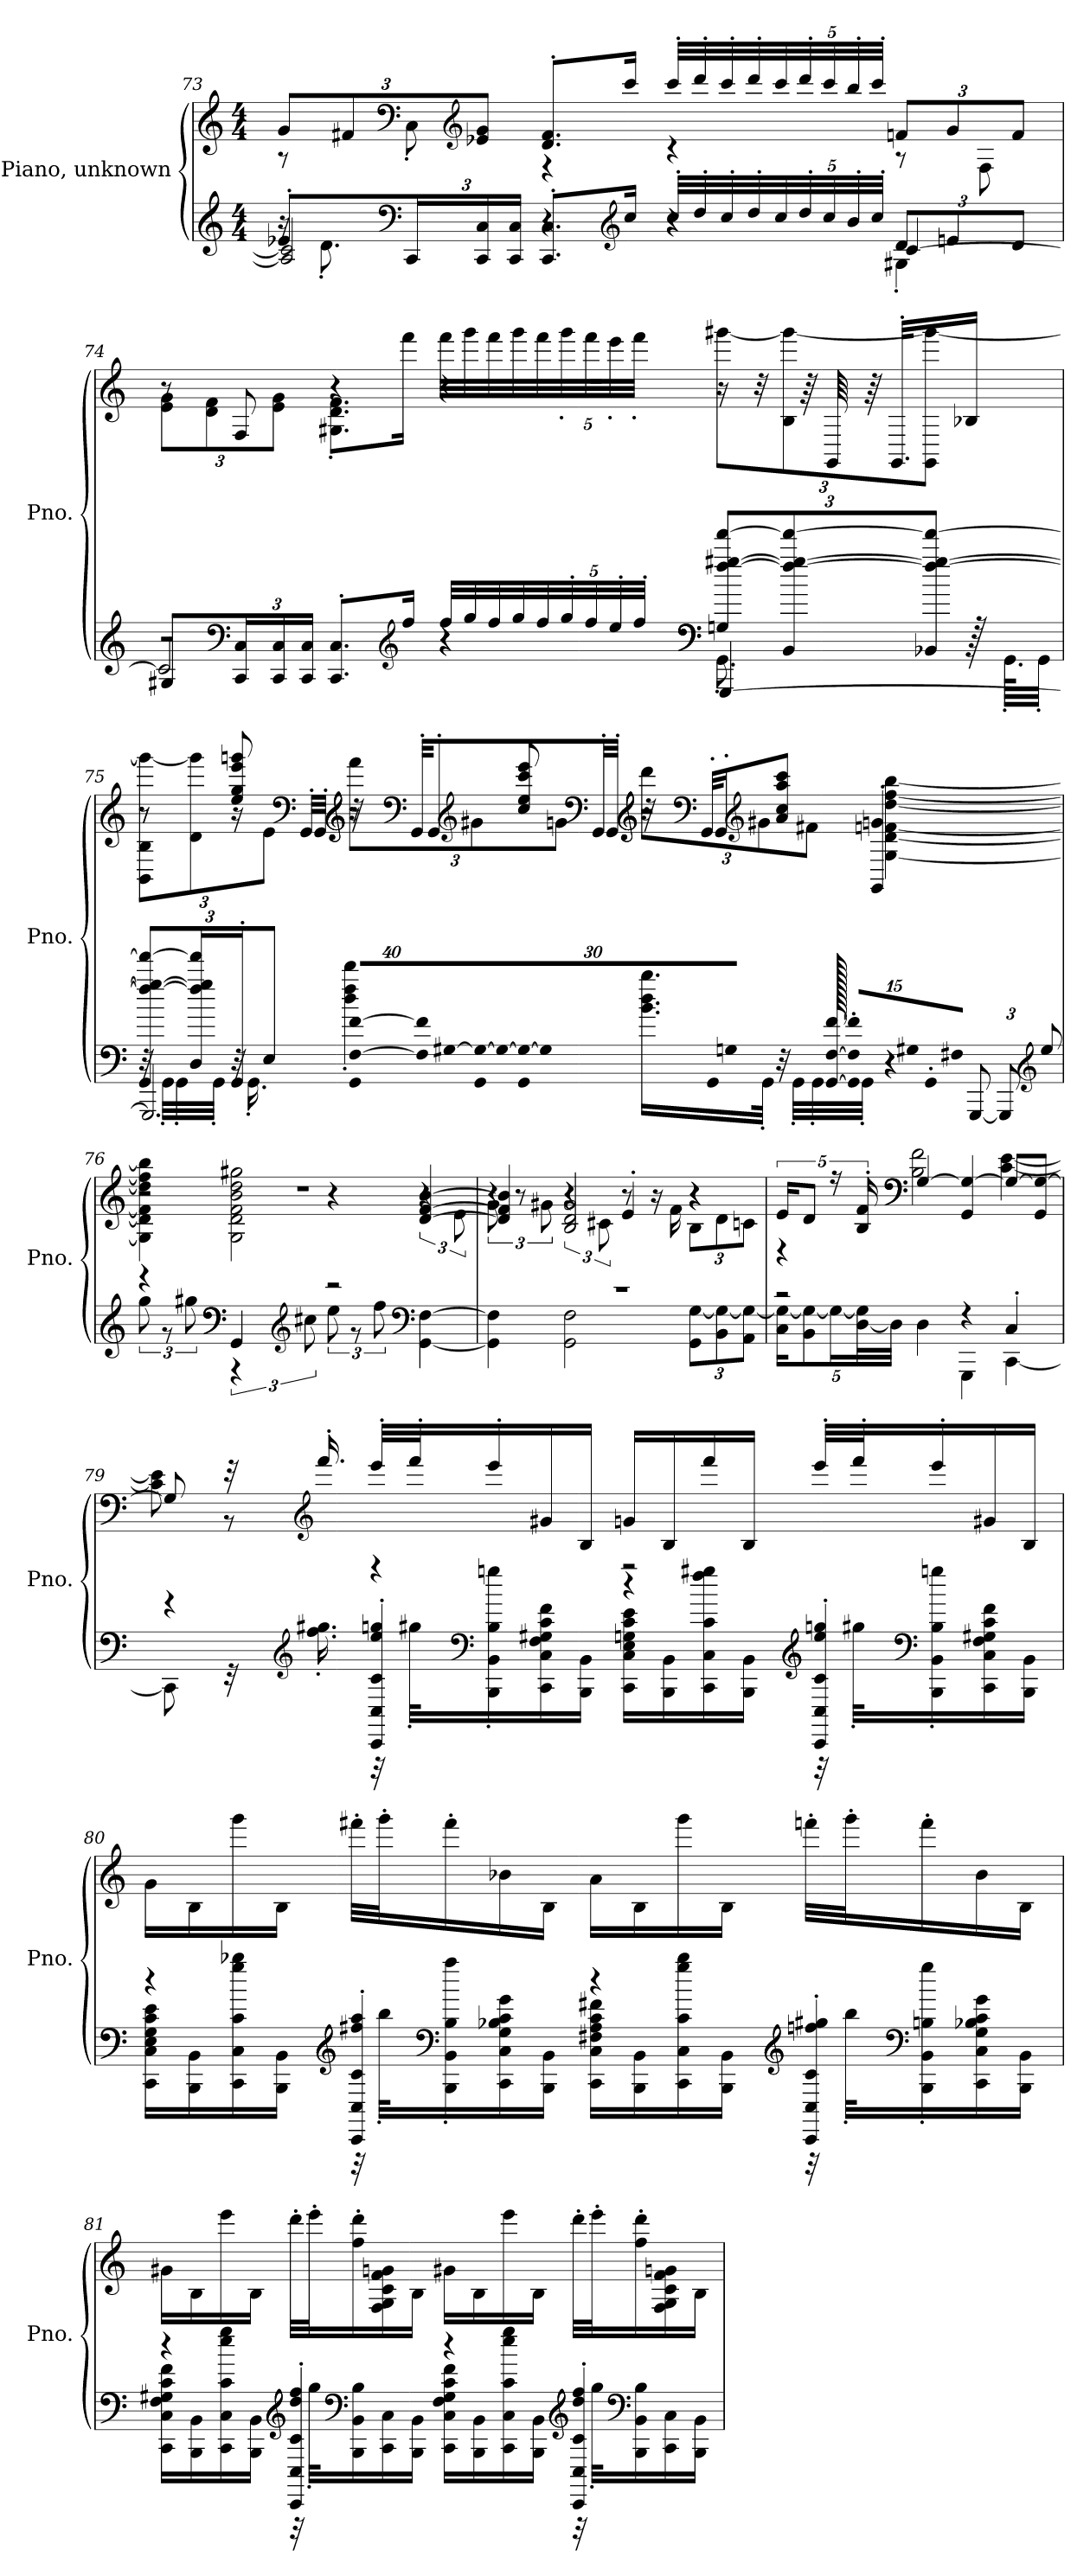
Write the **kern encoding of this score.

**kern	**kern
*part1	*part1
*staff2	*staff1
*I"Piano, unknown	*
*I'Pno.	*
!!LO:PB:g=z
*clefG2	*clefG2
*k[]	*k[]
*M4/4	*M4/4
=73	=73
*^	*
*	*^	*
*	*	*	*Xbrackettup
*	*	*	*^
8e-X'/L	16r	2A/] 2c/]	12g/L	8r
.	8.d'\	.	.	.
.	.	.	12f#X/	.
*clefF4	*	*	*clefF4	*
*Xbrackettup	*	*	*	*
24CC/L	.	.	.	8C'\
*	*	*	*clefG2	*
24CC/ 24C/	.	.	12e-X/ 12g/J	.
24CC/ 24C/JJ	.	.	.	.
8.CC/' 8.C/'L	4r	.	8.d/' 8.f#/'L	4r
*clefG2	*	*	*	*
16cc/Jk	.	.	16ccc/Jk	.
32cc'/LLL	4r	4r	32ccc'/LLL	4r
32dd'/	.	.	32ddd'/	.
32cc'/	.	.	32ccc'/	.
32dd'/	.	.	32ddd'/	.
40cc/	.	.	40ccc/	.
40dd'/	.	.	40ddd'/	.
40cc/	.	.	40ccc/	.
40b'/	.	.	40bb'/	.
40cc'/JJJ	.	.	40ccc'/JJJ	.
12d/L	4G#X'\	[4c/	12fn/L	8r
12en/	.	.	12g/	.
.	.	.	.	8F\
12d/J	.	.	12f/J	.
!!LO:LB:g=z
=74	=74	=74	=74	=74
*	*	*	*	*^
8G#X/L	2r	2c/]	1r	12e\ 12g\L	8r
.	.	.	.	12d\ 12f\	.
*clefF4	*	*	*	*	*
24CC/ 24C/L	.	.	.	.	8F/
24CC/ 24C/	.	.	.	12e\ 12g\J	.
24CC/ 24C/JJ	.	.	.	.	.
8.CC/' 8.C/'L	.	.	.	8.G#X\' 8.d\' 8.f\'L	4r
*clefG2	*	*	*	*	*
16ff/Jk	.	.	.	16fff\Jk	.
32ff/LLL	4r	4r	.	32fff\LLL	4r
32gg/	.	.	.	32ggg\	.
32ff/	.	.	.	32fff\	.
32gg/	.	.	.	32ggg\	.
40ff/	.	.	.	40fff\	.
40gg'/	.	.	.	40ggg'\	.
40ff/	.	.	.	40fff\	.
40ee'/	.	.	.	40eee'\	.
40ff'/JJJ	.	.	.	40fff'\JJJ	.
*clefF4	*	*	*	*	*
12Gn/ [12ff/ [12gg#X/ [12fff/L	8.GG'\	[4GGG/	.	[12ggg#X\L	16r
.	.	.	.	.	32r
12BB/ 12ff/_ 12gg#/_ 12fff/_	.	.	.	12B\ 12ggg#\_	.
.	.	.	.	.	64r
.	.	.	.	.	64GG/
.	.	.	.	.	64r
.	.	.	.	.	32.GG'/KLL
12BB-X/ 12ff/_ 12gg#/_ 12fff/_J	.	.	.	12GG\ 12ggg#\_J	.
.	128r	.	.	.	16B-X/JJ
.	64.GG'\KLLL	.	.	.	.
.	32GG'\JJJ	.	.	.	.
!!LO:LB:g=z	!!	!!
=75	=75	=75	=75	=75	=75
12GG/ 12ff/_ 12gg#/_ 12fff/_L	32r	2.GGG/]	8r	12BB\ 12B\ 12ggg#\_L	8r
.	32GG'\LLL	.	.	.	.
.	32GG'\	.	.	.	.
24D/ 24ff/] 24gg#/] 24fff/]L	.	.	.	12d\ 12ggg#\]	.
.	32GG'\JJJ	.	.	.	.
24GG'/J	32r	.	8ee/ 8gg/ 8eee/ 8gggn/	.	16r
.	16.GG'\	.	.	.	.
12E/J	.	.	.	12e\J	.
*	*	*	*clefF4	*	*
.	.	.	.	.	32GG'/LLL
.	.	.	.	.	32GG'/JJJ
*	*	*	*clefG2	*	*
!LO:N:vis=32	!	!	!	!	!
640%23GG/ [640%23F/ [640%23f/LLL	4dd\' 4ff\' 4ddd\'	.	8r	12fff\L	32r
*	*	*	*clefF4	*	*
.	.	.	.	.	32GG'/KKL
!LO:N:vis=32	!	!	!	!	!
640%23F/] 640%23f/]	.	.	.	.	.
.	.	.	.	.	8GG'/
!LO:N:vis=64	!	!	!	!	!
[960%17G#X/L	.	.	.	.	.
*	*	*	*clefG2	*	*
.	.	.	.	12g#X\	.
!LO:N:vis=64	!	!	!	!	!
960%17GG/ 960%17G#/_	.	.	.	.	.
!LO:N:vis=64	!	!	!	!	!
960%17G#/_	.	.	.	.	.
!LO:N:vis=64	!	!	!	!	!
960%17GG/ 960%17G#/_	.	.	8cc/ 8ee/ 8ccc/ 8eee/	.	.
!LO:N:vis=64	!	!	!	!	!
960%17G#/]	.	.	.	.	.
1920ryy	.	.	.	.	.
!LO:N:vis=64	!	!	!	!	!
960%17GG/JJ	.	.	.	.	.
.	.	.	.	12gn\J	.
!LO:N:vis=16	!	!	!	!	!
1920%137Gn/JJ	.	.	.	.	.
*	*	*	*clefF4	*	*
.	.	.	.	.	32GG'/LL
.	.	.	.	.	32GG'/JJJ
*	*	*	*clefG2	*	*
[1920GG/ [1920F/ [1920f/	16.b\ 16.dd\ 16.bb\LL	.	2r	12ddd\L	32r
640%53GG/]' 640%53F/]' 640%53f/]'L	.	.	.	.	.
*	*	*	*clefF4	*	*
.	.	.	.	.	32GG'/KLL
.	.	.	.	.	16GG'/J
*	*	*	*clefG2	*	*
24G#X/L	.	.	.	12g#X\	.
.	32GG'\JJk	.	.	.	.
24GG'/J	32r	.	.	.	8a/ 8cc/ 8aa/ 8ccc/J
.	32GG'\LLL	.	.	.	.
12F#X/J	.	.	.	12f#X\J	.
.	32GG'\	.	.	.	.
.	32GG'\JJJ	.	.	.	.
[12GGG/	4r	4r	.	[4G\ [4d\ [4fn\ [4dd\ [4ff\ [4bb\	4GG/' 4gn/'
12GGG/]	.	.	.	.	.
*clefG2	*	*	*	*	*
12ee/	.	.	.	.	.
*	*v	*v	*	*	*
!!LO:LB:g=z	!!	!!
=76	=76	=76	=76	=76
*	*brackettup	*	*	*
4r	12gg\	1r	4G\] 4d\] 4f\] 4dd\] 4ff\] 4bb\]	2r
.	12r	.	.	.
.	12gg#X\	.	.	.
*clefF4	*	*	*	*
4GG/	6r	.	2G\ 2d\ 2f\ 2b\ 2dd\ 2gg#X\	.
*clefG2	*	*	*	*
.	12cc#X\	.	.	.
2r	12ee\	.	.	4r
.	12r	.	.	.
.	12ff\	.	.	.
*clefF4	*	*	*	*
*	*	*	*brackettup	*
.	[4GG\ [4F\	.	6r	[4d/ [4f/ [4b/
.	.	.	12e\	.
=77	=77	=77	=77	=77
1r	4GG\] 4F\]	4r	12g\	4d/] 4f/] 4b/]
.	.	.	12r	.
.	.	.	12g#X\	.
.	2GG\ 2F\	2B/ 2d/ 2g#/	6r	4r
.	.	.	12c#X\	.
.	.	.	8r	4e'/
.	.	.	16r	.
.	.	.	16f\	.
*	*Xbrackettup	*	*Xbrackettup	*
.	12GG\ [12G\L	4r	12B\L	4r
.	12BB\ 12G\_	.	12d\	.
.	12AA\ 12G\_J	.	12cn\J	.
*	*	*v	*v	*v
!!LO:LB:g=z
=78	=78	=78
*	*	*brackettup
*	*	*^
2r	20C\ 20G\_KL	20e/KL	4r
.	10BB\ 10G\_	10d/J	.
.	20G\L_	20r	.
.	[40D\ 40G\]L	20B/' 20f/'	.
.	40D\JJJ]	.	.
*	*	*clefF4	*
.	4D\	[4G/	2B\ 2f\
4r	4GGG\	4GG/ 4G/_	.
4C'/	[4CC\	8G/L_	[4c\ [4e\
.	.	8GG/ 8G/_J	.
!!LO:LB:g=z	!!
=79	=79	=79	=79
4r	8CC\]	8G/]	8c\] 8e\]
.	32r	32r	8r
*clefG2	*	*clefG2	*
.	16.ff\' 16.gg#X\'	16.fff'/	.
4CC/' 4C/' 4c/' 4ee/' 4ggn/'	32r	32eee'/LLL	4r
.	32gg#X'\KLL	32fff'/J	.
*clefF4	*	*	*
.	16BBB\' 16BB\' 16B\' 16ggn\'	16eee'/	.
.	16CC\ 16C\ 16F\ 16G#X\ 16c\ 16f\	16g#X/	.
.	16BBB\ 16BB\JJ	16B/JJ	.
4r	16CC\ 16C\ 16E\ 16Gn\ 16c\ 16e\LL	16gn/LL	2r
.	16BBB\ 16BB\	16B/	.
.	16CC\ 16C\ 16c\ 16ff\ 16gg#X\	16fff/	.
.	16BBB\ 16BB\JJ	16B/JJ	.
*clefG2	*	*	*
4CC/' 4C/' 4c/' 4ee/' 4ggn/'	32r	32eee'/LLL	.
.	32gg#X'\KLL	32fff'/J	.
*clefF4	*	*	*
.	16BBB\' 16BB\' 16B\' 16ggn\'	16eee'/	.
.	16CC\ 16C\ 16F\ 16G#X\ 16c\ 16f\	16g#X/	.
.	16BBB\ 16BB\JJ	16B/JJ	.
*	*	*v	*v
!!LO:PB:g=z
=80	=80	=80
4r	16CC\ 16C\ 16E\ 16G\ 16c\ 16e\LL	16g\LL
.	16BBB\ 16BB\	16B\
.	16CC\ 16C\ 16c\ 16gg\ 16bb-X\	16ggg\
.	16BBB\ 16BB\JJ	16B\JJ
*clefG2	*	*
4CC/' 4C/' 4c/' 4ff#X/' 4aa/'	32r	32fff#X'\LLL
.	32bb-'\KLL	32ggg'\J
*clefF4	*	*
.	16BBB\' 16BB\' 16B\' 16aa\'	16fff#'\
.	16CC\ 16C\ 16G\ 16B-X\ 16c\ 16g\	16b-X\
.	16BBB\ 16BB\JJ	16B\JJ
4r	16CC\ 16C\ 16F#X\ 16A\ 16c\ 16f#X\LL	16a\LL
.	16BBB\ 16BB\	16B\
.	16CC\ 16C\ 16c\ 16gg\ 16bb-\	16ggg\
.	16BBB\ 16BB\JJ	16B\JJ
*clefG2	*	*
4CC/' 4C/' 4c/' 4ffn/' 4gg#X/'	32r	32fffn'\LLL
.	32bb-'\KLL	32ggg'\J
*clefF4	*	*
.	16BBB\' 16BB\' 16Bn\' 16gg#\'	16fff'\
.	16CC\ 16C\ 16G\ 16B-X\ 16c\ 16g\	16b-\
.	16BBB\ 16BB\JJ	16B\JJ
!!LO:LB:g=z
=81	=81	=81
4r	16CC\ 16C\ 16F\ 16G#X\ 16c\ 16f\LL	16g#X\LL
.	16BBB\ 16BB\	16B\
.	16CC\ 16C\ 16c\ 16ee\ 16gg\	16eee\
.	16BBB\ 16BB\JJ	16B\JJ
*clefG2	*	*
4CC/' 4C/' 4c/' 4dd/' 4ff/'	32r	32ddd'\LLL
.	32gg'\KLL	32eee'\J
*clefF4	*	*
.	16BBB\ 16BB\ 16B\	16ff\' 16ddd\'
.	16CC\ 16C\	16F\ 16G\ 16c\ 16f\ 16gn\
.	16BBB\ 16BB\JJ	16B\JJ
4r	16CC\ 16C\ 16F\ 16G#\ 16c\ 16f\LL	16g#X\LL
.	16BBB\ 16BB\	16B\
.	16CC\ 16C\ 16c\ 16ee\ 16gg\	16eee\
.	16BBB\ 16BB\JJ	16B\JJ
*clefG2	*	*
4CC/' 4C/' 4c/' 4dd/' 4ff/'	32r	32ddd'\LLL
.	32gg'\KLL	32eee'\J
*clefF4	*	*
.	16BBB\ 16BB\ 16B\	16ff\' 16ddd\'
.	16CC\ 16C\	16F\ 16G\ 16c\ 16f\ 16gn\
.	16BBB\ 16BB\JJ	16B\JJ
*v	*v	*
=	=
*-	*-
